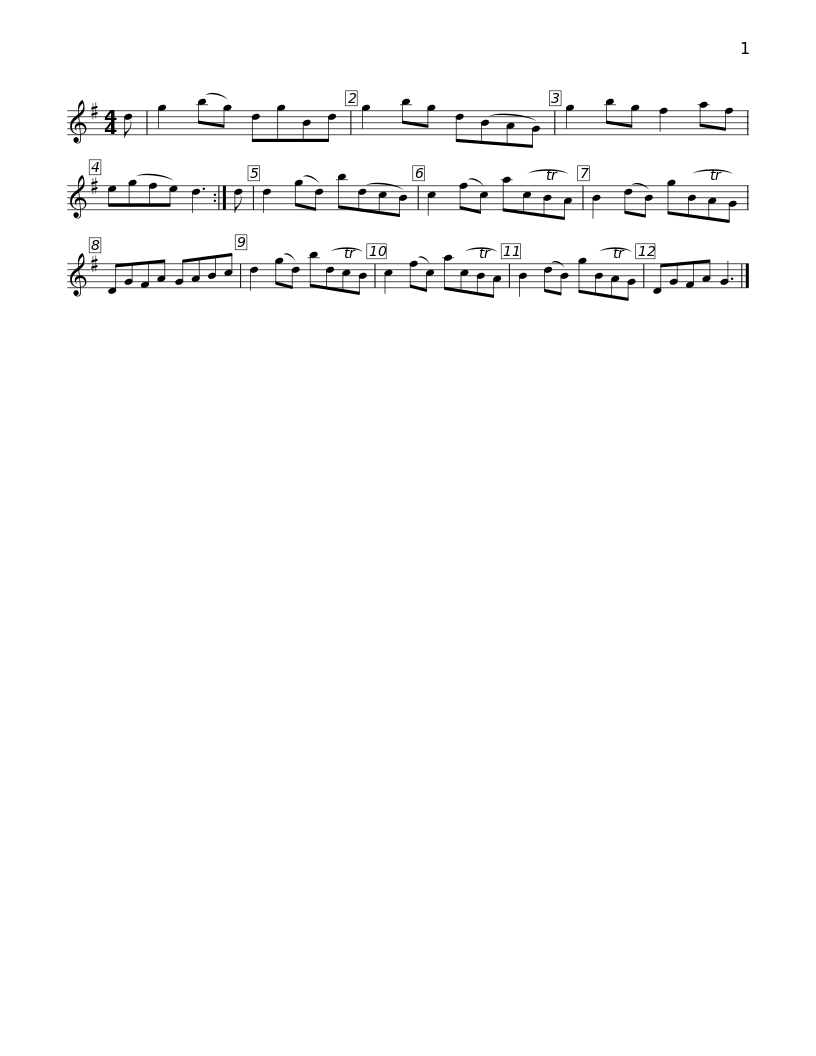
X:1
L:1/8
M:4/4
I:linebreak $
K:G
V:1 treble
V:1
 d | g2 (bg) dgBd | g2 bg d(BAG) | g2 bg f2 af | e(gfe) d3 :| %5
 d | d2 (gd) b(dcB) |$ c2 (fc) a(cTBA) | B2 (dB) g(BTAG) | DGFA GABc | %10
 d2 (gd) b(dTcB) | c2 (fc) a(cTBA) | B2 (dB) g(BTAG) |$ DGFA G3 |] %14
